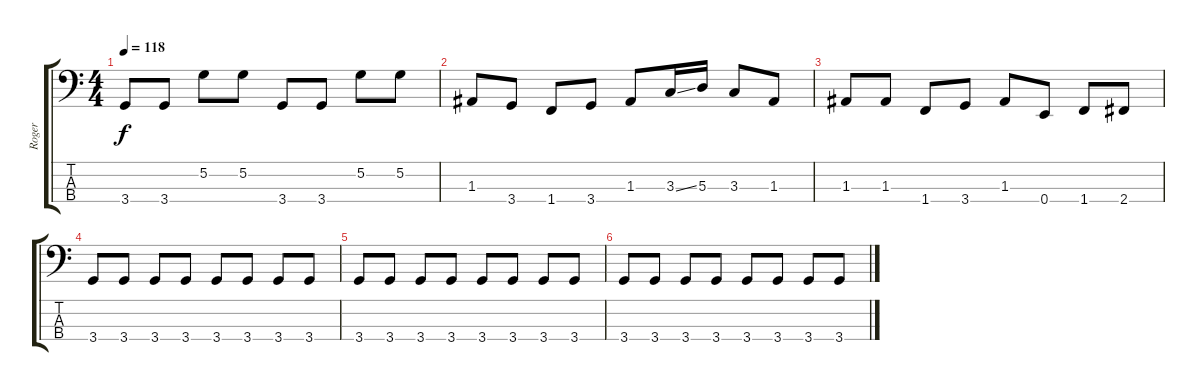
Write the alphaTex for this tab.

\track ("Roger" "Roger") {instrument electricbasspick}
\staff {score tabs}
\tuning (G2 D2 A1 E1) {hide}
\ts (4 4)
\tempo 118
\clef f4
\ks c
3.4.8{dy f} 3.4.8 5.2.8 5.2.8 3.4.8 3.4.8 5.2.8 5.2.8 |
1.3.8 3.4.8 1.4.8 3.4.8 1.3.8 3.3{ss}.16 5.3.16 3.3.8 1.3.8 |
1.3.8 1.3.8 1.4.8 3.4.8 1.3.8 0.4.8 1.4.8 2.4.8 |
3.4.8 3.4.8 3.4.8 3.4.8 3.4.8 3.4.8 3.4.8 3.4.8 |
3.4.8 3.4.8 3.4.8 3.4.8 3.4.8 3.4.8 3.4.8 3.4.8 |
3.4.8 3.4.8 3.4.8 3.4.8 3.4.8 3.4.8 3.4.8 3.4.8
